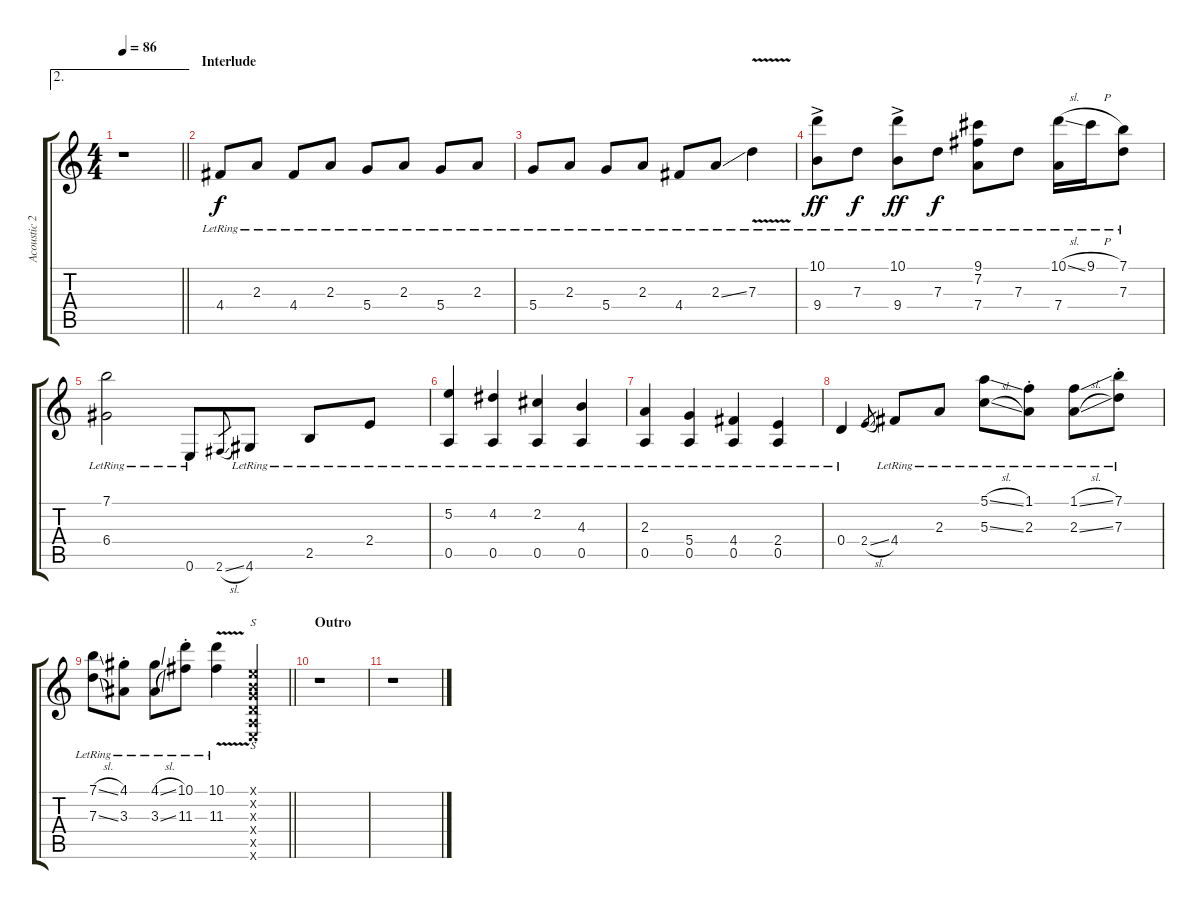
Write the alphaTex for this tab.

\track ("Acoustic 2" "Acoustic 2") {instrument acousticguitarnylon}
\staff {score tabs}
\tuning (E4 B3 G3 D3 A2 E2) {hide}
\ae 2
\ts (4 4)
\tempo 86
\clef g2
\barLineRight lightlight
\ks c
r.1{dy f} |
\section ("" "Interlude")
4.4{lr}.8 2.3{lr}.8 4.4{lr}.8 2.3{lr}.8 5.4{lr}.8 2.3{lr}.8 5.4{lr}.8 2.3{lr}.8 |
5.4{lr}.8 2.3{lr}.8 5.4{lr}.8 2.3{lr}.8 4.4{lr}.8 2.3{ss lr}.8 7.3{v lr}.4 |
(10.1{ac lr} 9.4{ac lr}).8{dy ff} 7.3{lr}.8{dy f} (10.1{ac lr} 9.4{ac lr}).8{dy ff} 7.3{lr}.8{dy f} (9.1{lr} 7.2{lr} 7.4{lr}).8 7.3{lr}.8 (10.1{sl lr} 7.4{lr}).16 9.1{h lr}.16 (7.1{lr} 7.3{lr}).8 |
(7.1{lr} 6.4{lr}).2 0.6{lr}.8 2.6{sl}.8{gr} 4.6{lr}.8 2.5{lr}.8 2.4{lr}.8 |
(5.2{lr} 0.5{lr}).4 (4.2{lr} 0.5{lr}).4 (2.2{lr} 0.5{lr}).4 (4.3{lr} 0.5{lr}).4 |
(2.3{lr} 0.5{lr}).4 (5.4{lr} 0.5{lr}).4 (4.4{lr} 0.5{lr}).4 (2.4{lr} 0.5{lr}).4 |
0.4{lr}.4 2.4{sl}.8{gr} 4.4{lr}.8 2.3{lr}.8 (5.1{sl lr} 5.3{sl lr}).8 (1.1{st lr} 2.3{st lr}).8 (1.1{sl lr} 2.3{sl lr}).8 (7.1{st lr} 7.3{st lr}).8 |
\barLineRight lightlight
(7.1{sl lr} 7.3{sl lr}).8 (4.1{st lr} 3.3{st lr}).8 (4.1{sl lr} 3.3{sl lr}).8 (10.1{st lr} 11.3{st lr}).8 (10.1{v lr} 11.3{v lr}).4 (0.1{x} 0.2{x} 0.3{x} 0.4{x} 0.5{x} 0.6{x}).4{s} |
\section ("" "Outro")
r.1 |
r.1
